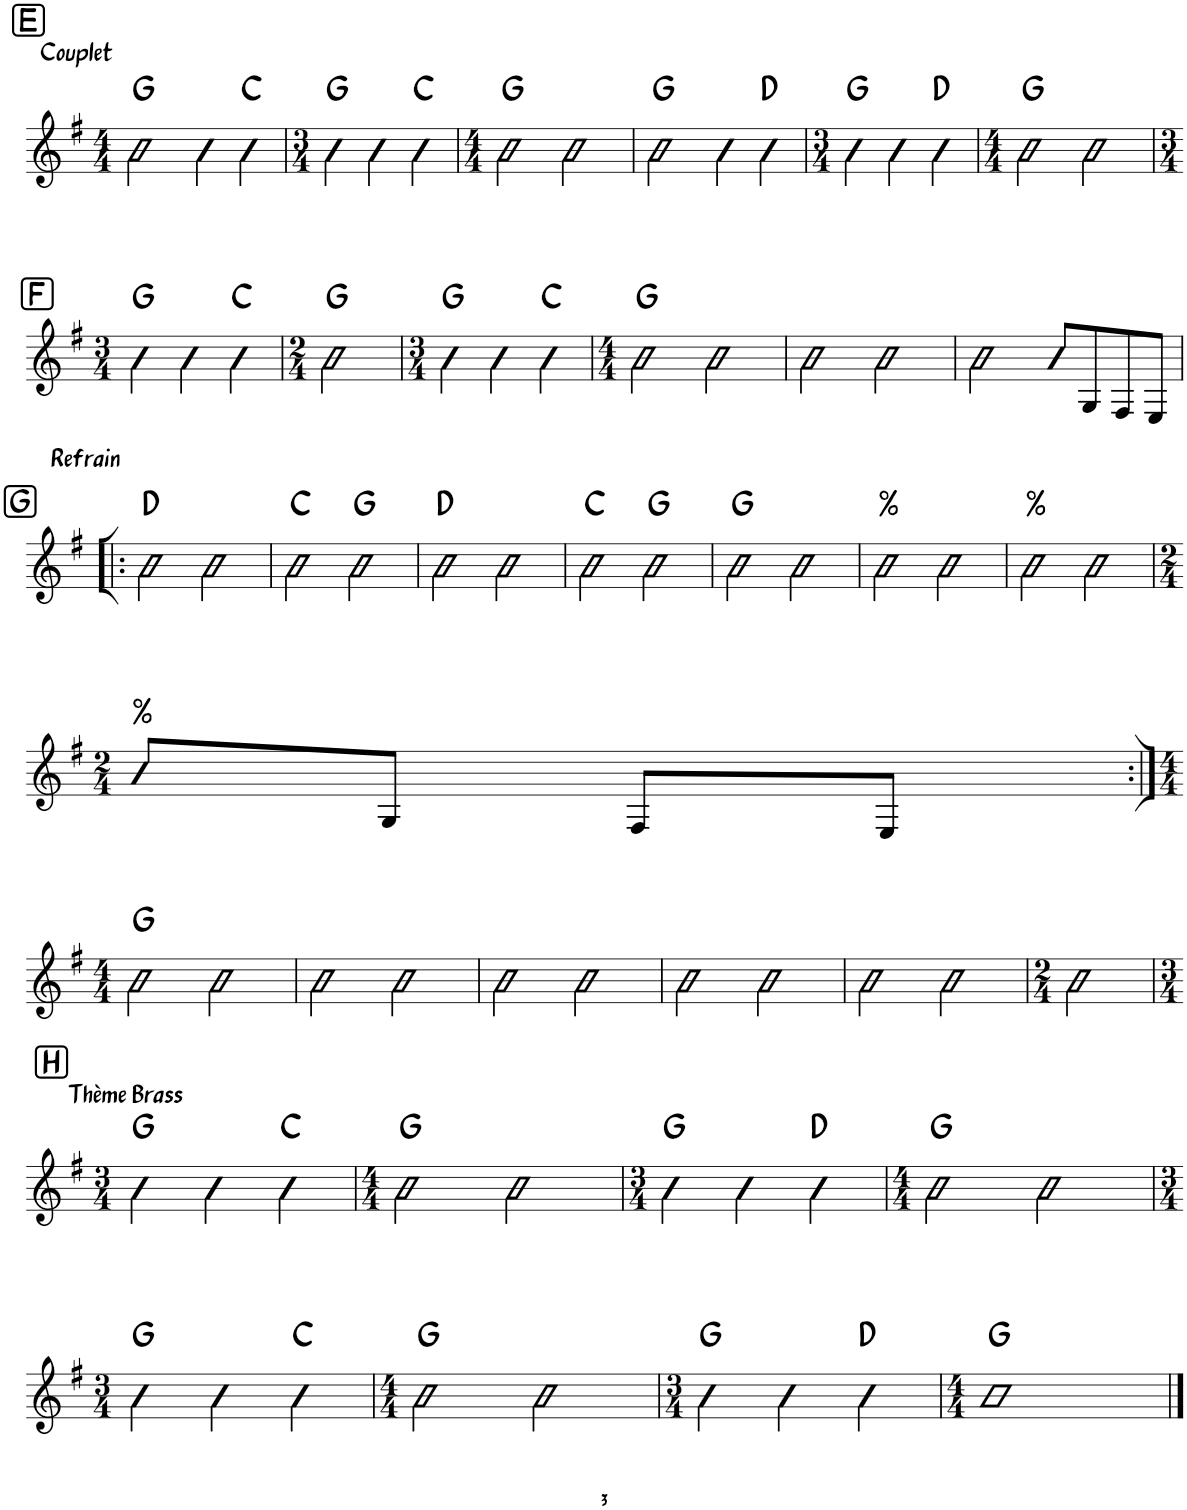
**kern	**harte
*part1	*part1
*staff1	*
*I"Piano	*
*I'Pno.	*
!!LO:PB:g=z
*clefG2	*
*k[f#]	*
*M4/4	*
!!LO:REH:place=s1:a:cj:fs=14:t=E
=41	=41
!LO:TX:a:t=Couplet	!
2g\	G:maj
4g\	.
4c\	C:maj
=42	=42
*M3/4	*
4g\	G:maj
4g\	.
4cc\	C:maj
=43	=43
*M4/4	*
2g\	G:maj
2g\	.
=44	=44
2g\	G:maj
4g\	.
4c\	D:maj
=45	=45
*M3/4	*
4g\	G:maj
4g\	.
4cc\	D:maj
=46	=46
*M4/4	*
2g\	G:maj
2g\	.
!!LO:LB:g=z
!!LO:REH:place=s1:a:cj:fs=14:t=F
=47	=47
*M3/4	*
4g\	G:maj
4g\	.
4cc\	C:maj
=48	=48
*M2/4	*
2g\	G:maj
=49	=49
*M3/4	*
4g\	G:maj
4g\	.
4cc\	C:maj
=50	=50
*M4/4	*
2g\	G:maj
2g\	.
=51	=51
2g\	.
2g\	.
=52	=52
2g\	.
8g/L	.
8G/	.
8F#/	.
8E/J	.
!!LO:LB:g=z
!!LO:REH:place=s1:a:cj:fs=14:t=G
=53!|:	=53!|:
!LO:TX:a:t=Refrain	!
2d\	D:maj
2d\	.
=54	=54
2c\	C:maj
2g\	G:maj
=55	=55
2d\	D:maj
2d\	.
=56	=56
2c\	C:maj
2g\	G:maj
=57	=57
2g\	G:maj
2g\	.
=58	=58
!	!LO:H:kt=%
2g\	N
2g\	.
=59	=59
!	!LO:H:kt=%
2g\	N
2g\	.
!!LO:LB:g=z
=60	=60
*M2/4	*
!	!LO:H:kt=%
8g/L	N
8G/J	.
8F#/L	.
8E/J	.
!!LO:LB:g=z
=61:|!	=61:|!
*M4/4	*
2g\	G:maj
2g\	.
=62	=62
2g\	.
2g\	.
=63	=63
2g\	.
2g\	.
=64	=64
2g\	.
2g\	.
=65	=65
2g\	.
2g\	.
=66	=66
*M2/4	*
2g\	.
!!LO:LB:g=z
!!LO:REH:place=s1:a:rj:fs=14:t=H
=67	=67
*M3/4	*
!LO:TX:a:t=Thème Brass	!
4g\	G:maj
4g\	.
4cc\	C:maj
=68	=68
*M4/4	*
2g\	G:maj
2g\	.
=69	=69
*M3/4	*
4g\	G:maj
4g\	.
4cc\	D:maj
=70	=70
*M4/4	*
2g\	G:maj
2g\	.
!!LO:LB:g=z
=71	=71
*M3/4	*
4g\	G:maj
4g\	.
4cc\	C:maj
=72	=72
*M4/4	*
2g\	G:maj
2g\	.
=73	=73
*M3/4	*
4g\	G:maj
4g\	.
4cc\	D:maj
=74	=74
*M4/4	*
1g	G:maj
==	==
*-	*-
